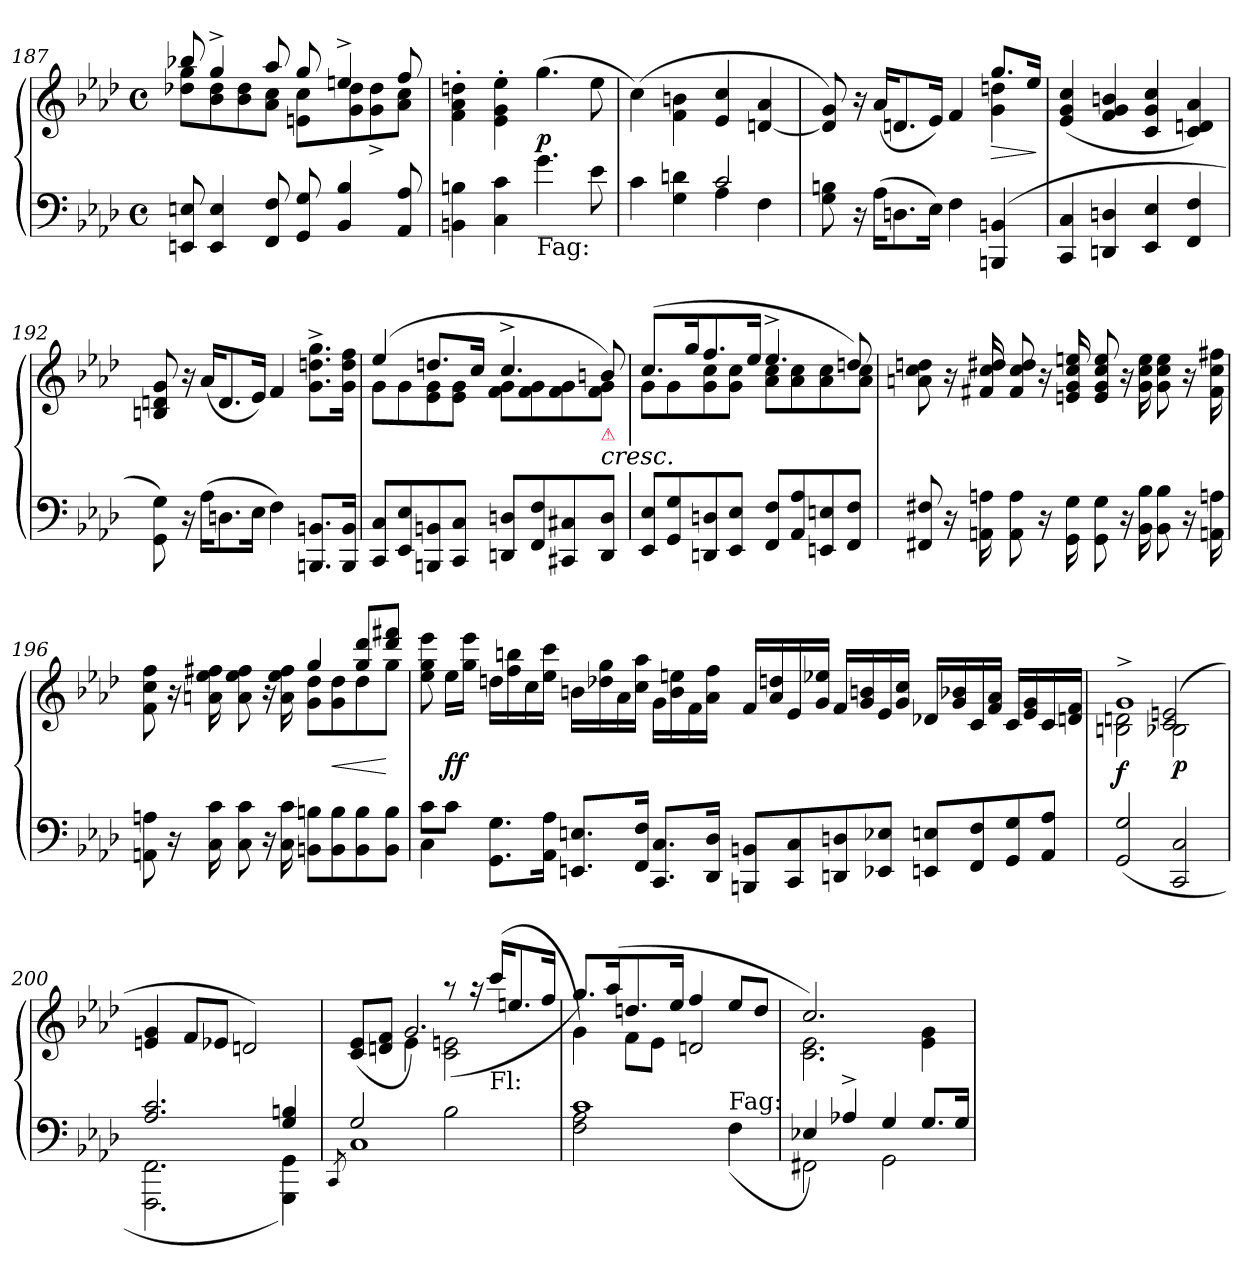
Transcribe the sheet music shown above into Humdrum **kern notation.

**kern	**kern	**dynam
*part1	*part1	*part1
*staff2	*staff1	*staff1/2
*clefF4	*clefG2	*
*k[b-e-a-d-]	*k[b-e-a-d-]	*
*f:	*f:	*
*M4/4	*M4/4	*
*met(c)	*met(c)	*
=187	=187	=187
*	*^	*
8EEn! 8En!	8bb-X!	8dd-X!\ 8gg!\L	.
4EE! 4E!	4gg^>!	8b-!\ 8dd-!\	.
.	.	8b-!\ 8dd-!\	.
8FF! 8F!	8aa-!	8a-!\ 8cc!\J	.
8GG! 8G!	8gg!	8en!\ 8cc!\L	.
4BB-!/ 4B-!/	4een^>!	8g!\ 8dd-!\	.
.	.	8g!^>\ 8dd-!^>\	.
8AA-!/ 8A-!/	8ff!	8a-!\ 8cc!\J	.
*	*v	*v	*
=188	=188	=188
4BBn! 4Bn!	4f!'>\ 4a-!'>\ 4ddn!'>\	.
4C! 4c!	4e-!'>\ 4g!'>\ 4ee-!'>\	.
!LO:TX:b:t=Fag&colon;	!	!
4.g!	(>4.gg!	p
8e-!	8ee-!	.
=189	=189	=189
*^	*	*
2ryy	4c!	(>4cc!)	.
.	4G! 4dn!	4f!\ 4bn!\	.
2c!	4A-!	4e-! 4cc!	.
.	4F!	[4dn! 4a-!	.
*v	*v	*	*
=190	=190	=190
*	*^	*
8G! 8Bn!	8dn!] 8g!)	2ryy	.
16r	16r	.	.
(>16A-!\KL	(<16a-!KL	.	.
8.Dn!\	8.d!	.	.
16E-!\Jk)	16e-!Jk)	.	.
4F!	4f!	4ryy	.
(<4BBBn! 4BBn!	8.gg!L	4g! 4ddn!	>
.	16ee-!Jk	.	.
*	*v	*v	*
.	.	]
=191	=191	=191
4CC! 4C!	(>4e-! 4g! 4cc!	.
4DDn! 4Dn!	4f! 4g! 4bn!	.
4EE-! 4E-!	4c! 4g! 4cc!	.
4FF! 4F!	4c! 4dn! 4a-!)	.
=192	=192	=192
8GG!\ 8G!\)	8Bn! 8dn! 8g!	.
16r	16r	.
(>16A-!\KL	(<16a-!KL	.
8.Dn!\	8.d!	.
16E-!\Jk	16e-!Jk)	.
4F!)	4f!	.
8.BBBn! 8.BBn!L	8.g!^<\ 8.ddn!^<\ 8.gg!^<\L	.
16BBB! 16BB!Jk	16g!\ 16dd!\ 16ff!\Jk	.
=193	=193	=193
*	*^	*
8CC! 8C!L	(>4ee-!	8g!\L	.
8EE-! 8E-!	.	8g!\	.
8BBBn! 8BBn!	8.ddn!L	8e-!\ 8g!\	.
8CC! 8C!J	.	8e-!\ 8g!\J	.
.	16cc!Jk	.	.
8DDn! 8Dn!L	4.cc^>!	8f!\ 8g!\L	.
8FF! 8F!	.	8f!\ 8g!\	.
8CC#X! 8C#X!	.	8f!\ 8g!\	.
!	!LO:TX:b:color=crimson:t=⚠	!	!
!	!	!	!LO:HP:b
8DD! 8D!J	8bn!)	8f!\ 8g!\J	<
=194	=194	=194	=194
8EE-! 8E-!L	(>8.cc!L	8g!\L	.
8GG! 8G!	.	8g!\	.
.	16gg!K	.	.
8DDn! 8Dn!	8.ff!	8g!\ 8cc!\	.
8EE-! 8E-!J	.	8g!\ 8cc!\J	.
.	16ee-!Jk	.	.
8FF! 8F!L	4.ee-^>!	8a-!\ 8cc!\L	.
8AA-! 8A-!	.	8a-!\ 8cc!\	.
8EEn! 8En!	.	8a-!\ 8cc!\	.
8FF! 8F!J	8ddn!)	8a-!\ 8cc!\J	.
*	*v	*v	*
=195	=195	=195
8FF#X! 8F#X!	8an! 8cc! 8ddn!	.
16r	16r	.
16AAn! 16An!	16f#X! 16cc! 16dd#X!	.
8AA! 8A!	8f#! 8cc! 8dd#!	.
16r	16r	.
16GG!\ 16G!\	16en! 16g! 16cc! 16een!	.
8GG!\ 8G!\	8e! 8g! 8cc! 8ee!	.
16r	16r	.
16BB-! 16B-!	16g! 16cc! 16ee!	.
8BB-! 8B-!	8g! 8cc! 8ee!	.
16r	16r	.
16AAn! 16An!	16f#! 16cc! 16ff#X!	.
=196	=196	=196
*	*^	*
8AAn! 8An!	2ryy	8f! 8cc! 8ff!	.
16r	.	16r	.
16C! 16c!	.	16an! 16ee-! 16ff#X!	.
8C! 8c!	.	8a! 8ee-! 8ff#!	.
16r	.	16r	.
16C! 16c!	.	16a! 16ee-! 16ff#!	.
8BBn!\ 8Bn!\L	4gg!	8g!\ 8dd-!\L	.
8BB!\ 8B!\	.	8g!\ 8dd-!\	<
8BB!\ 8B!\	8gg! 8ddd-!L	8dd-!\	.
8BB!\ 8B!\J	8ddd-! 8fff#X!J	8gg!\J	[ [
*	*v	*v	*
=197	=197	=197
*^	*	*
8c!\L	4C!	8ee-! 8gg! 8eee-!	.
8c!\J	.	16ee-!\LL	ff
.	.	16gg!\ 16eee-!\JJ	.
4ryy	8.GG!\ 8.G!\L	16ddn!\LL	.
.	.	16ff!\ 16bbn!\	.
.	.	16cc!\	.
.	16AA-!\ 16A-!\Jk	16ee-!\ 16ccc!\JJ	.
8.EEn! 8.En!L	2ryy	16bn!\LL	.
.	.	16dd-X!\ 16gg!\	.
.	.	16a-!\	.
16FF! 16F!Jk	.	16cc!\ 16aa-!\JJ	.
8.CC! 8.C!L	.	16g!\LL	.
.	.	16b!\ 16een!\	.
.	.	16f!\	.
16DD-! 16D-!Jk	.	16a-!\ 16ff!\JJ	.
*v	*v	*	*
=198-	=198-	=198-
8BBBn! 8BBn!L	16f!LL	.
.	16a-! 16ddn!	.
8CC! 8C!	16e-!	.
.	16g! 16ee-X!JJ	.
8DDn! 8Dn!	16f!LL	.
.	16g! 16bn!	.
8EE-X! 8E-X!J	16e-!	.
.	16g! 16cc!JJ	.
8EEn! 8En!L	16d-X!LL	.
.	16g! 16b-X!	.
8FF! 8F!	16c!	.
.	16f! 16a-!JJ	.
8GG! 8G!	16c!LL	.
.	16e-! 16g!	.
8AA-! 8A-!J	16c!	.
.	16dn! 16f!JJ	.
=199	=199	=199
*	*^	*
*	*	*^	*
(<2GG! 2G!	1g^>!	2Bn! 2dn!	2ryy	f
2CC! 2C!	.	2B-X!	(>2c!/ 2en!/	p
*	*v	*v	*v	*
=200	=200	=200
*^	*	*
2.A-! 2.c!	2.FFF! 2.FF!	4en! 4g!	.
.	.	8f!L	.
.	.	8e-X!J	.
.	.	2dn!)	.
4G! 4Bn!	4GGG! 4GG!)	.	.
=201	=201	=201	=201
8qCC!/	.	.	.
*	*	*^	*
*	*	*	*^	*
2G!	1C!	(>8c! 8e-!L	4ryy	2ryy	.
.	.	8dn! 8f!J	.	.	.
.	.	2.g!)	4e-!	.	.
2B-!\	.	.	(>2c! 2en!	8raa	.
.	.	.	.	16raa	.
!	!	!	!	!LO:TX:b:t=Fl&colon;	!
.	.	.	.	(>16ccc!KL	.
.	.	.	.	8.een!	.
.	.	.	.	16ff!Jk	.
*	*	*	*v	*v	*
=202	=202	=202	=202	=202
1c!	2F! 2A-!	8.gg!L)	4g!)	.
.	.	(>16aa-!K	.	.
.	.	8.ddn!	8f!L	.
.	.	.	8e-!J	.
.	.	16ee-!Jk	.	.
.	4ryy	4ff!	2dn!/	.
!	!LO:TX:a:t=Fag&colon;	!	!	!
.	(<4F!	8ee-!L	.	.
.	.	8dd!J	.	.
=203	=203	=203	=203	=203
4E-X!)	2FF#X!	2.cc!)	2.c! 2.e-!	.
4A-X^>!	.	.	.	.
4G!	2GG!	.	.	.
8.G!L	.	4ryy	4e-!\ 4g!\	.
16G!Jk	.	.	.	.
*v	*v	*	*	*
*	*v	*v	*
=	=	=
*-	*-	*-
